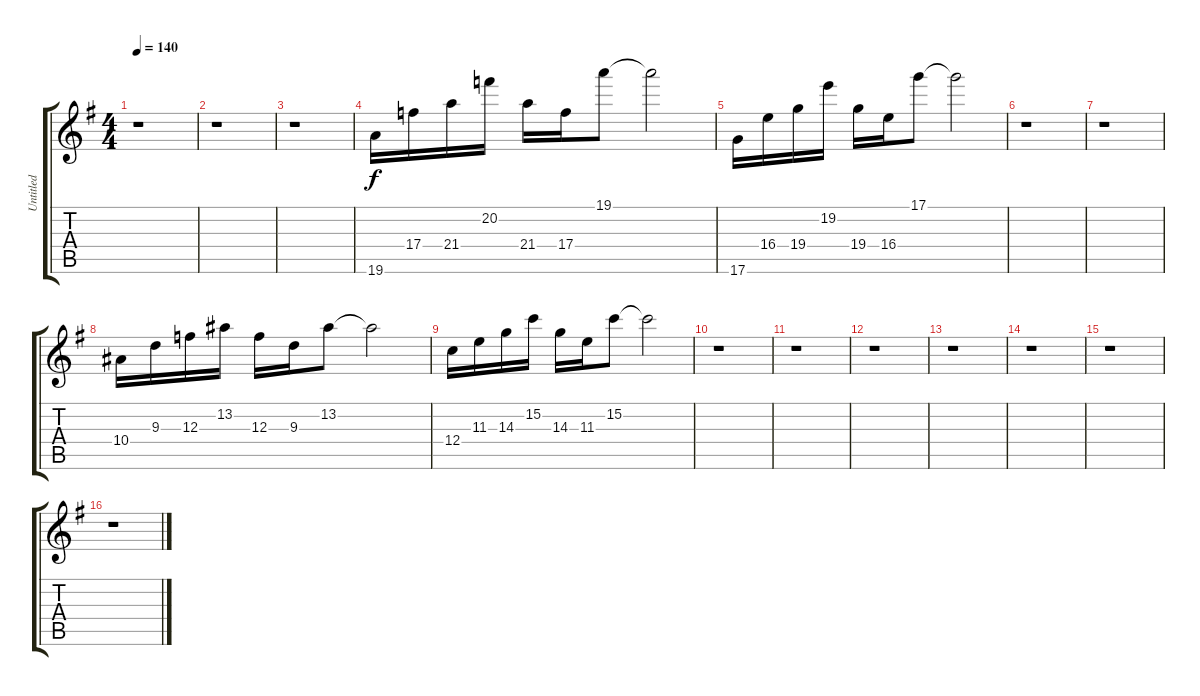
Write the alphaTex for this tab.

\track ("Untitled" "Untitled") {instrument distortionguitar}
\staff {score tabs}
\tuning (D4 A3 F3 C3 G2 D2) {hide}
\ts (4 4)
\tempo 140
\clef g2
\ks g
r.1{dy f} |
r.1 |
r.1 |
19.6.16 17.4.16 21.4.16 20.2.16 21.4.16 17.4.16 19.1.8 19.1{t}.2 |
17.6.16 16.4.16 19.4.16 19.2.16 19.4.16 16.4.16 17.1.8 17.1{t}.2 |
r.1 |
r.1 |
10.4.16 9.3.16 12.3.16 13.2.16 12.3.16 9.3.16 13.2.8 13.2{t}.2 |
12.4.16 11.3.16 14.3.16 15.2.16 14.3.16 11.3.16 15.2.8 15.2{t}.2 |
r.1 |
r.1 |
r.1 |
r.1 |
r.1 |
r.1 |
r.1
